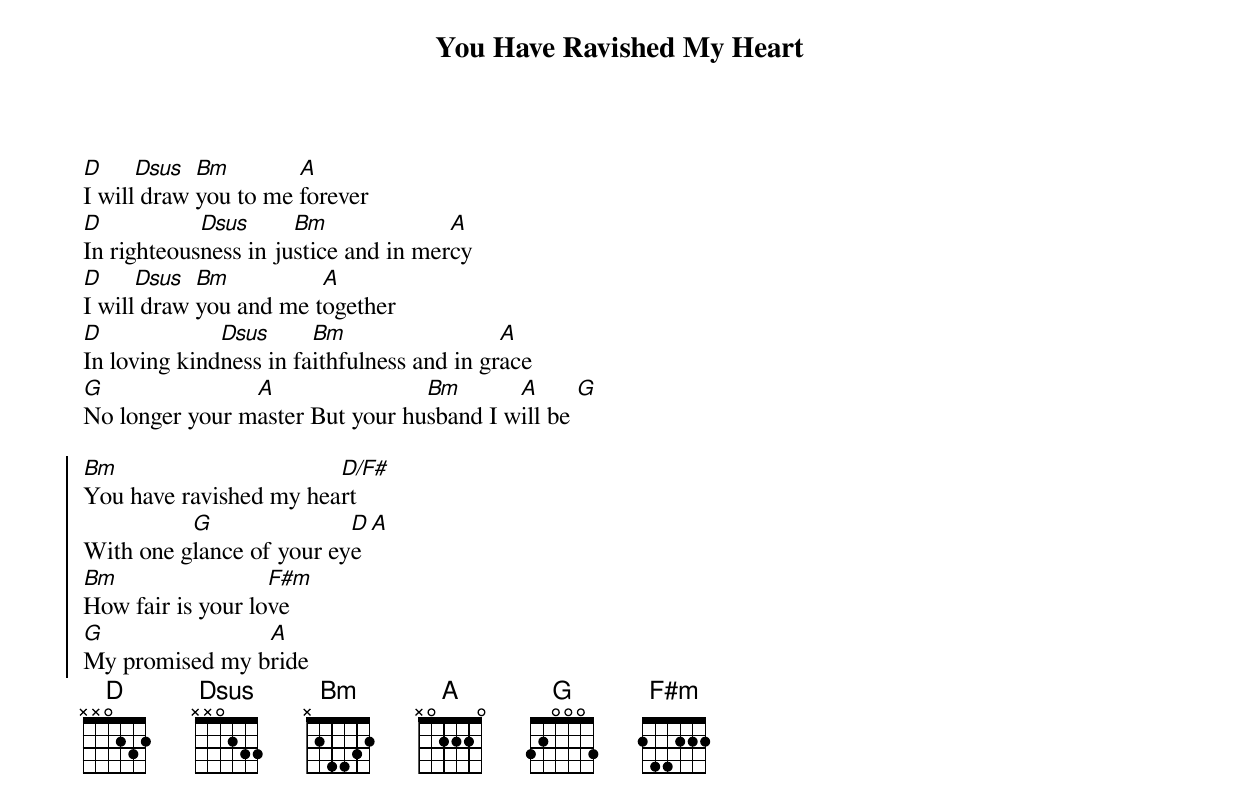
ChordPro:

{title: You Have Ravished My Heart}
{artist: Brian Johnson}
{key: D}

{start_of_verse}
[D]I will[Dsus] draw [Bm]you to me [A]forever
[D]In righteous[Dsus]ness in ju[Bm]stice and in mer[A]cy
[D]I will[Dsus] draw [Bm]you and me t[A]ogether
[D]In loving kind[Dsus]ness in fa[Bm]ithfulness and in gr[A]ace
[G]No longer your m[A]aster But your hu[Bm]sband I w[A]ill be [G]
{end_of_verse}

{start_of_chorus}
[Bm]You have ravished my hea[D/F#]rt
With one g[G]lance of your ey[D]e [A]
[Bm]How fair is your lo[F#m]ve
[G]My promised my b[A]ride
{end_of_chorus}
